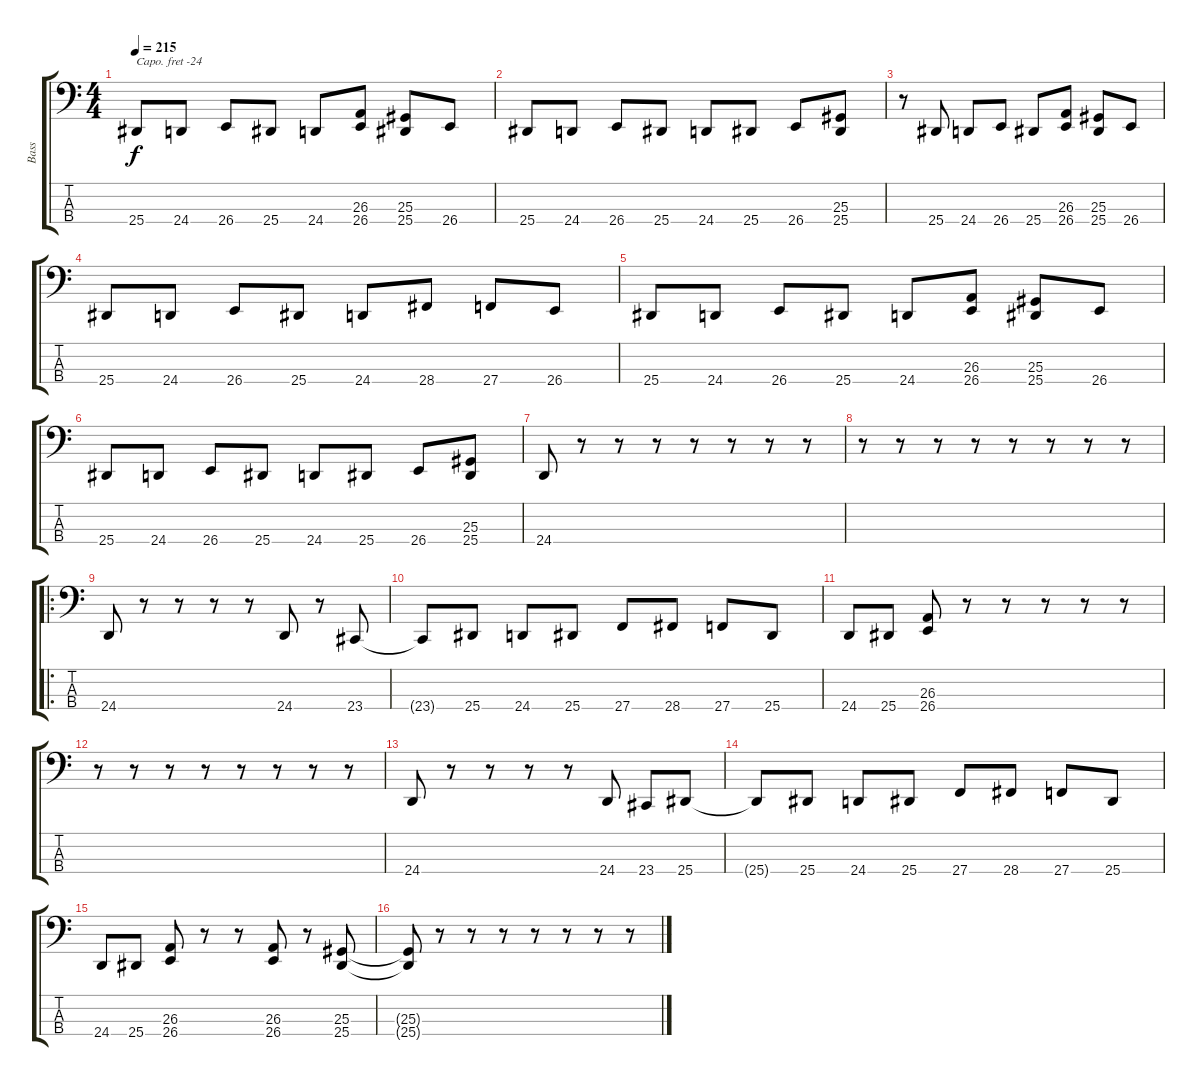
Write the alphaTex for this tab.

\track ("Bass" "Bass") {instrument electricbasspick}
\staff {score tabs}
\capo -24
\tuning (F2 C2 G1 D1) {hide}
\ts (4 4)
\tempo 215
\clef f4
\ks c
25.4.8{dy f} 24.4.8 26.4.8 25.4.8 24.4.8 (26.3 26.4).8 (25.3 25.4).8 26.4.8 |
25.4.8 24.4.8 26.4.8 25.4.8 24.4.8 25.4.8 26.4.8 (25.3 25.4).8 |
r.8 25.4.8 24.4.8 26.4.8 25.4.8 (26.3 26.4).8 (25.3 25.4).8 26.4.8 |
25.4.8 24.4.8 26.4.8 25.4.8 24.4.8 28.4.8 27.4.8 26.4.8 |
25.4.8 24.4.8 26.4.8 25.4.8 24.4.8 (26.3 26.4).8 (25.3 25.4).8 26.4.8 |
25.4.8 24.4.8 26.4.8 25.4.8 24.4.8 25.4.8 26.4.8 (25.3 25.4).8 |
24.4.8 r.8 r.8 r.8 r.8 r.8 r.8 r.8 |
r.8 r.8 r.8 r.8 r.8 r.8 r.8 r.8 |
\ro
24.4.8 r.8 r.8 r.8 r.8 24.4.8 r.8 23.4.8 |
23.4{t}.8 25.4.8 24.4.8 25.4.8 27.4.8 28.4.8 27.4.8 25.4.8 |
24.4.8 25.4.8 (26.3 26.4).8 r.8 r.8 r.8 r.8 r.8 |
r.8 r.8 r.8 r.8 r.8 r.8 r.8 r.8 |
24.4.8 r.8 r.8 r.8 r.8 24.4.8 23.4.8 25.4.8 |
25.4{t}.8 25.4.8 24.4.8 25.4.8 27.4.8 28.4.8 27.4.8 25.4.8 |
24.4.8 25.4.8 (26.3 26.4).8 r.8 r.8 (26.3 26.4).8 r.8 (25.3 25.4).8 |
(25.3{t} 25.4{t}).8 r.8 r.8 r.8 r.8 r.8 r.8 r.8
